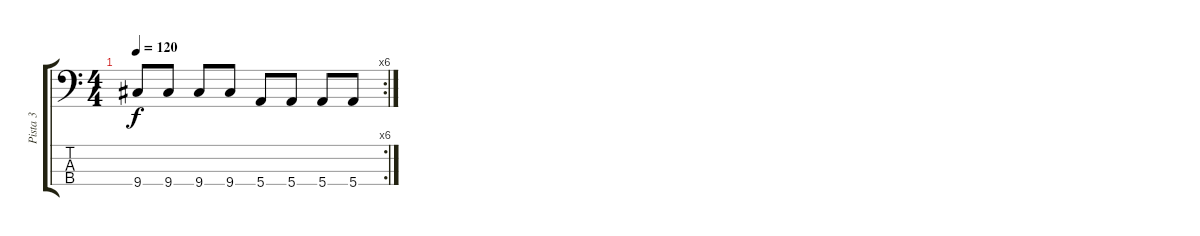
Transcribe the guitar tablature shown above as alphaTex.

\track ("Pista 3" "Pista 3") {instrument electricbassfinger}
\staff {score tabs}
\tuning (G2 D2 A1 E1) {hide}
\rc 6
\ts (4 4)
\tempo 120
\clef f4
\ks c
9.4.8{dy f} 9.4.8 9.4.8 9.4.8 5.4.8 5.4.8 5.4.8 5.4.8
